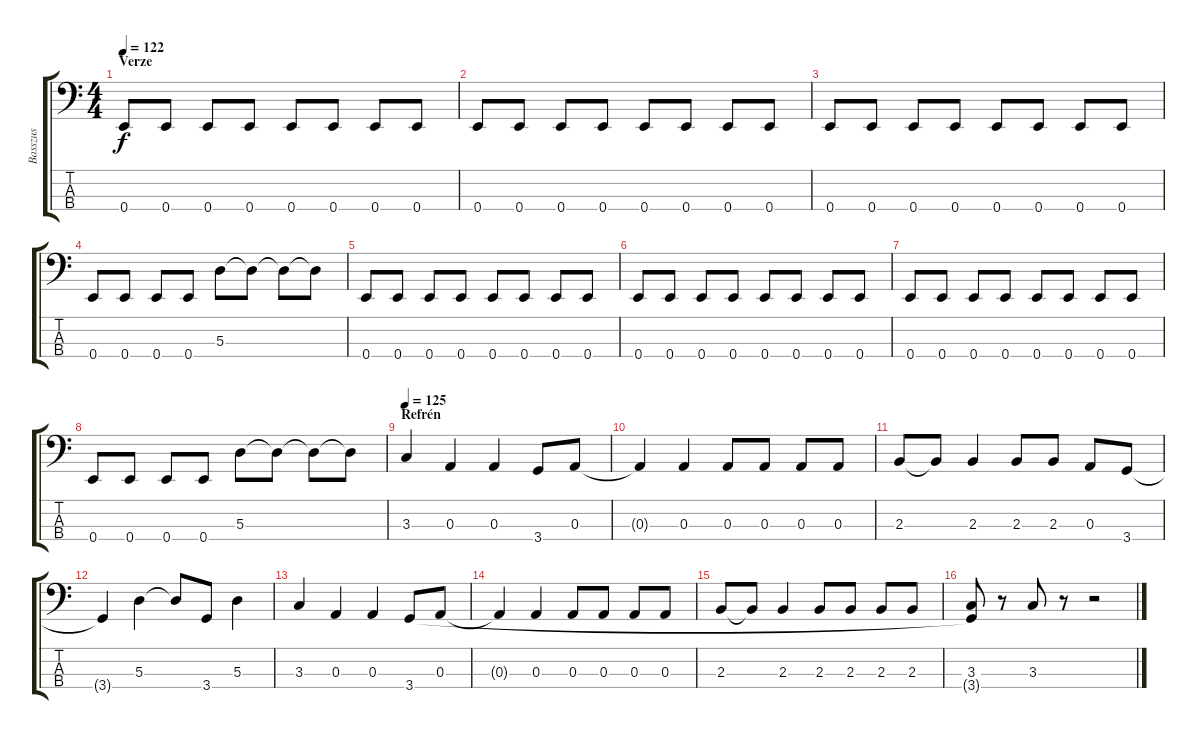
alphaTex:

\track ("Basszus" "Basszus") {instrument electricbassfinger}
\staff {score tabs}
\tuning (G2 D2 A1 E1) {hide}
\ts (4 4)
\section ("" "Verze")
\tempo 122
\clef f4
\ks c
0.4.8{dy f} 0.4.8 0.4.8 0.4.8 0.4.8 0.4.8 0.4.8 0.4.8 |
0.4.8 0.4.8 0.4.8 0.4.8 0.4.8 0.4.8 0.4.8 0.4.8 |
0.4.8 0.4.8 0.4.8 0.4.8 0.4.8 0.4.8 0.4.8 0.4.8 |
0.4.8 0.4.8 0.4.8 0.4.8 5.3.8 5.3{t}.8 5.3{t}.8 5.3{t}.8 |
0.4.8 0.4.8 0.4.8 0.4.8 0.4.8 0.4.8 0.4.8 0.4.8 |
0.4.8 0.4.8 0.4.8 0.4.8 0.4.8 0.4.8 0.4.8 0.4.8 |
0.4.8 0.4.8 0.4.8 0.4.8 0.4.8 0.4.8 0.4.8 0.4.8 |
0.4.8 0.4.8 0.4.8 0.4.8 5.3.8 5.3{t}.8 5.3{t}.8 5.3{t}.8 |
\section ("" "Refrén")
\tempo 125
3.3.4 0.3.4 0.3.4 3.4.8 0.3.8 |
0.3{t}.4 0.3.4 0.3.8 0.3.8 0.3.8 0.3.8 |
2.3.8 2.3{t}.8 2.3.4 2.3.8 2.3.8 0.3.8 3.4.8 |
3.4{t}.4 5.3.4 5.3{t}.8 3.4.8 5.3.4 |
3.3.4 0.3.4 0.3.4 3.4.8 0.3.8 |
0.3{t}.4 0.3.4 0.3.8 0.3.8 0.3.8 0.3.8 |
2.3.8 2.3{t}.8 2.3.4 2.3.8 2.3.8 2.3.8 2.3.8 |
(3.3 3.4{t}).8 r.8 3.3.8 r.8 r.2
